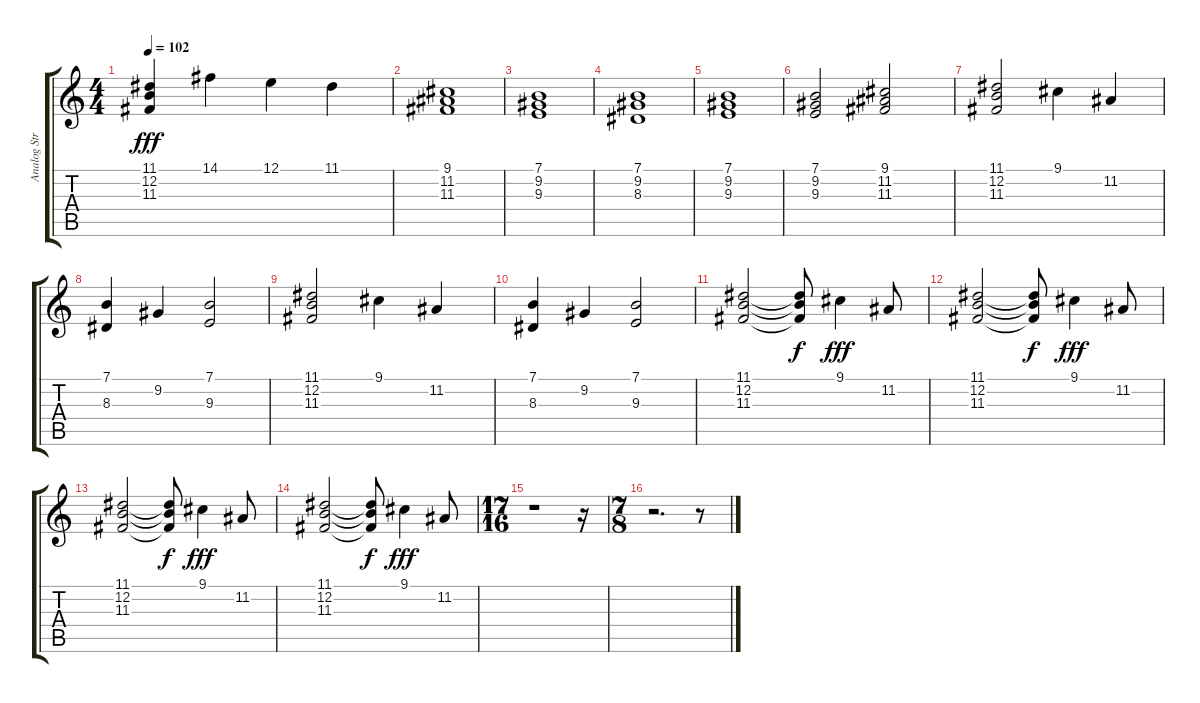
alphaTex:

\track ("Analog Strings" "Analog Str") {instrument synthstrings1}
\staff {score tabs}
\tuning (E4 B3 G3 D3 A2 E2) {hide}
\ts (4 4)
\tempo 102
\clef g2
\ks c
(11.1 12.2 11.3).4{dy fff} 14.1.4 12.1.4 11.1.4 |
(9.1 11.2 11.3).1 |
(7.1 9.2 9.3).1 |
(7.1 9.2 8.3).1 |
(7.1 9.2 9.3).1 |
(7.1 9.2 9.3).2 (9.1 11.2 11.3).2 |
(11.1 12.2 11.3).2 9.1.4 11.2.4 |
(7.1 8.3).4 9.2.4 (7.1 9.3).2 |
(11.1 12.2 11.3).2 9.1.4 11.2.4 |
(7.1 8.3).4 9.2.4 (7.1 9.3).2 |
(11.1 12.2 11.3).2{volume 7} (11.1{t} 12.2{t} 11.3{t}).8{dy f} 9.1.4{dy fff volume 3} 11.2.8 |
(11.1 12.2 11.3).2 (11.1{t} 12.2{t} 11.3{t}).8{dy f} 9.1.4{dy fff} 11.2.8 |
(11.1 12.2 11.3).2 (11.1{t} 12.2{t} 11.3{t}).8{dy f} 9.1.4{dy fff} 11.2.8 |
(11.1 12.2 11.3).2 (11.1{t} 12.2{t} 11.3{t}).8{dy f} 9.1.4{dy fff} 11.2.8 |
\ts (17 16)
r.1 r.16 |
\ts (7 8)
r.2{d} r.8
